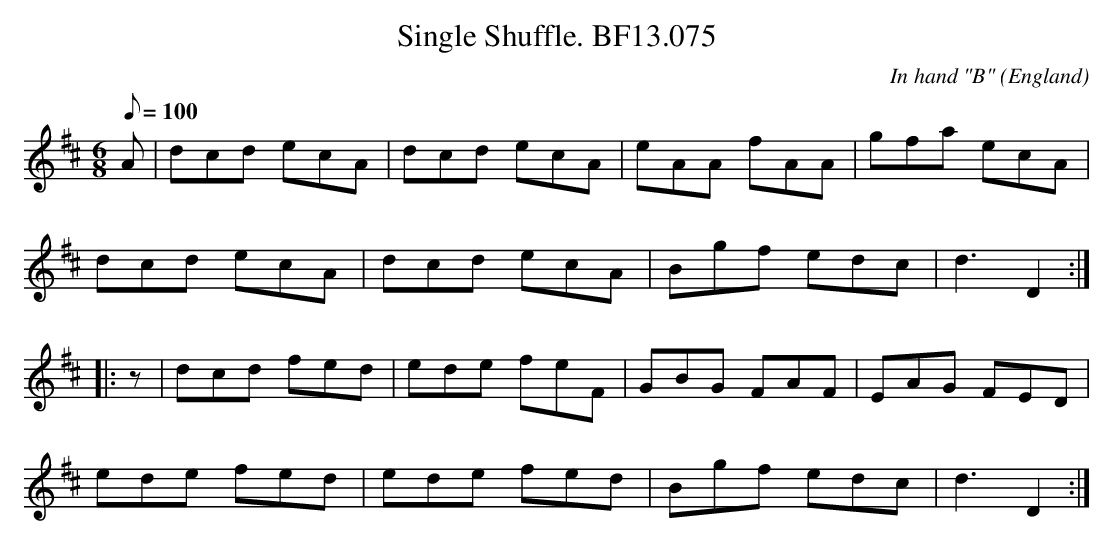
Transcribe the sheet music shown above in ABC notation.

X:1
T:Single Shuffle. BF13.075
M:6/8
Q:100
C:In hand "B"
O:England
K:D
A|dcd ecA|dcd ecA|eAA fAA|gfa ecA|!
dcd ecA|dcd ecA|Bgf edc|d3D2::!
z|dcd fed|ede feF|GBG FAF|EAG FED|!
ede fed|ede fed|Bgf edc|d3D2:|]
